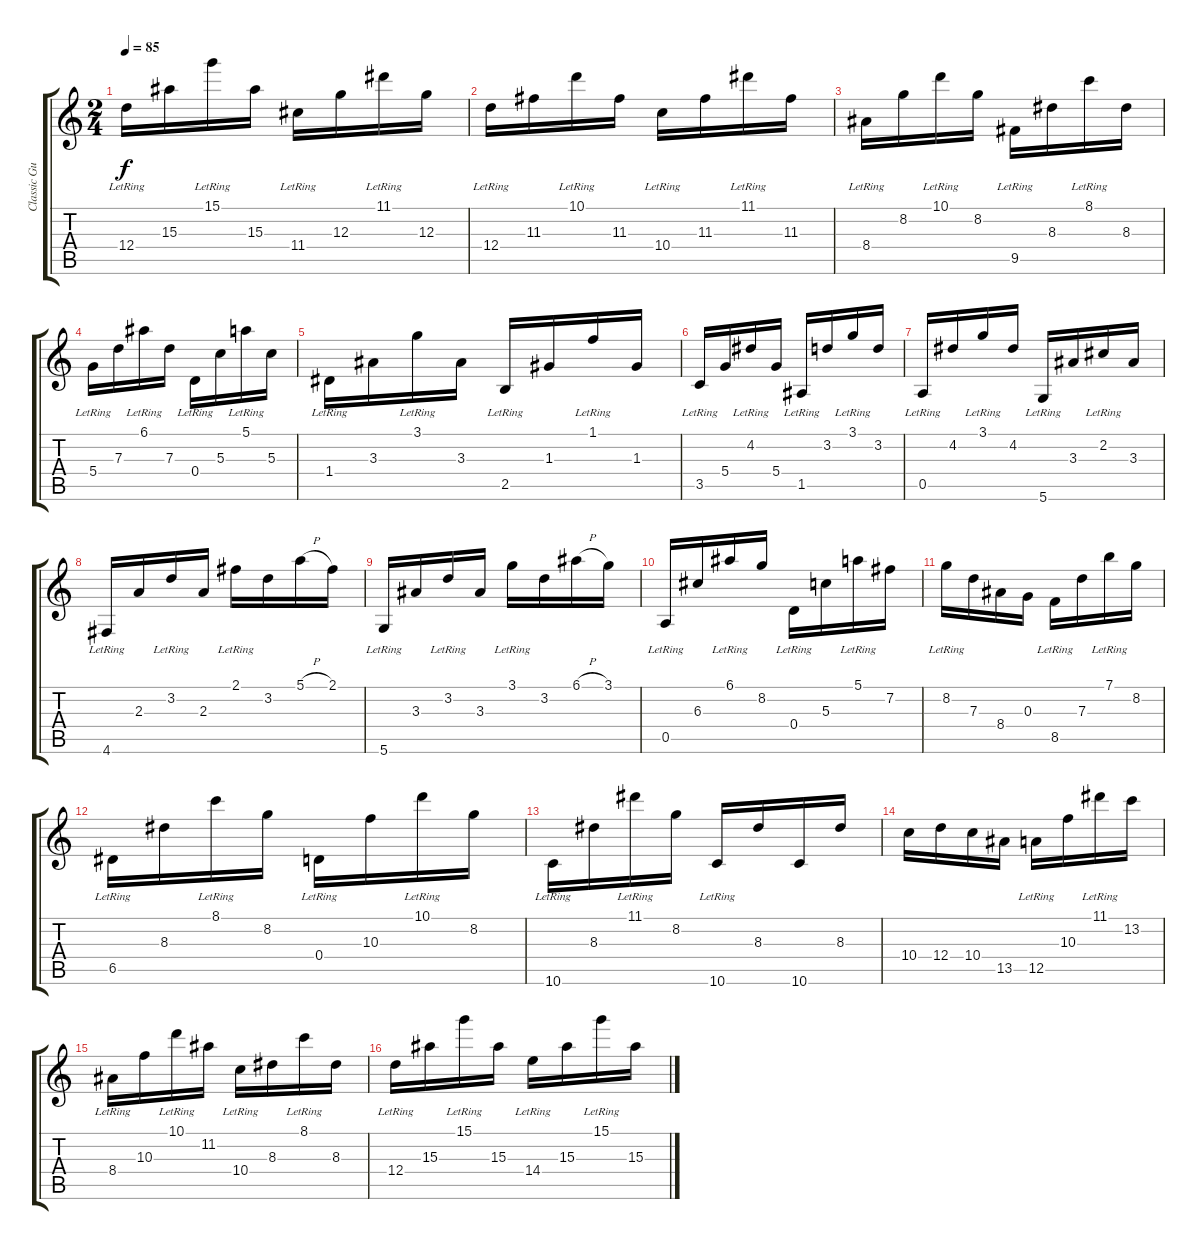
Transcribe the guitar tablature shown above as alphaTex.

\track ("Classic Guitar" "Classic Gu") {instrument acousticguitarnylon}
\staff {score tabs}
\tuning (E4 B3 G3 D3 A2 D2) {hide}
\ts (2 4)
\tempo 85
\clef g2
\ks c
12.4{lr}.16{dy f} 15.3.16 15.1{lr}.16 15.3.16 11.4{lr}.16 12.3.16 11.1{lr}.16 12.3.16 |
12.4{lr}.16 11.3.16 10.1{lr}.16 11.3.16 10.4{lr}.16 11.3.16 11.1{lr}.16 11.3.16 |
8.4{lr}.16 8.2.16 10.1{lr}.16 8.2.16 9.5{lr}.16 8.3.16 8.1{lr}.16 8.3.16 |
5.4{lr}.16 7.3.16 6.1{lr}.16 7.3.16 0.4{lr}.16 5.3.16 5.1{lr}.16 5.3.16 |
1.4{lr}.16 3.3.16 3.1{lr}.16 3.3.16 2.5{lr}.16 1.3.16 1.1{lr}.16 1.3.16 |
3.5{lr}.16 5.4.16 4.2{lr}.16 5.4.16 1.5{lr}.16 3.2.16 3.1{lr}.16 3.2.16 |
0.5{lr}.16 4.2.16 3.1{lr}.16 4.2.16 5.6{lr}.16 3.3.16 2.2{lr}.16 3.3.16 |
4.6{lr}.16 2.3.16 3.2{lr}.16 2.3.16 2.1{lr}.16 3.2.16 5.1{h}.16 2.1.16 |
5.6{lr}.16 3.3.16 3.2{lr}.16 3.3.16 3.1{lr}.16 3.2.16 6.1{h}.16 3.1.16 |
0.5{lr}.16 6.3.16 6.1{lr}.16 8.2.16 0.4{lr}.16 5.3.16 5.1{lr}.16 7.2.16 |
8.2{lr}.16 7.3.16 8.4.16 0.3.16 8.5{lr}.16 7.3.16 7.1{lr}.16 8.2.16 |
6.5{lr}.16 8.3.16 8.1{lr}.16 8.2.16 0.4{lr}.16 10.3.16 10.1{lr}.16 8.2.16 |
10.6{lr}.16 8.3.16 11.1{lr}.16 8.2.16 10.6{lr}.16 8.3.16 10.6.16 8.3.16 |
10.4.16 12.4.16 10.4.16 13.5.16 12.5{lr}.16 10.3.16 11.1{lr}.16 13.2.16 |
8.4{lr}.16 10.3.16 10.1{lr}.16 11.2.16 10.4{lr}.16 8.3.16 8.1{lr}.16 8.3.16 |
12.4{lr}.16 15.3.16 15.1{lr}.16 15.3.16 14.4{lr}.16 15.3.16 15.1{lr}.16 15.3.16
